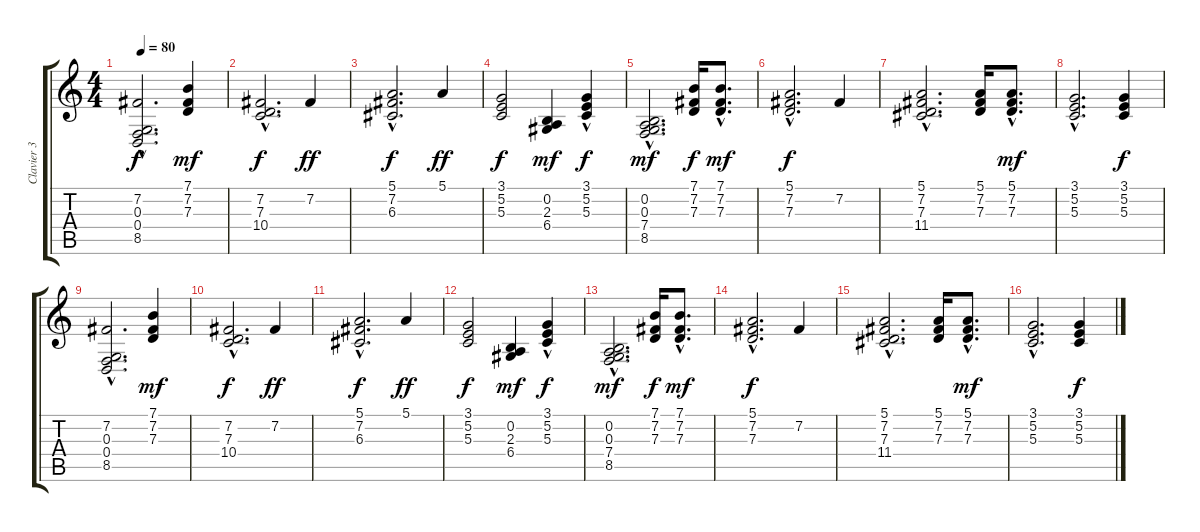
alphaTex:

\track ("Clavier 3" "Clavier 3") {instrument electricpiano2}
\staff {score tabs}
\tuning (E4 B3 G3 D3 A2 E2) {hide}
\ts (4 4)
\tempo 80
\clef g2
\ks c
(7.2{hac} 0.3{hac} 0.4{hac} 8.5).2{d dy f} (7.1 7.2 7.3).4{dy mf} |
(7.2{hac} 7.3 10.4{hac}).2{d dy f} 7.2.4{dy ff} |
(5.1 7.2{hac} 6.3).2{d dy f} 5.1.4{dy ff} |
(3.1 5.2 5.3).2{dy f} (0.2 2.3 6.4).4{dy mf} (3.1 5.2{hac} 5.3).4{dy f} |
(0.2{hac} 0.3{hac} 7.4{hac} 8.5{hac}).2{d dy mf} (7.1 7.2 7.3).16{dy f} (7.1{hac} 7.2{hac} 7.3{hac}).8{d dy mf} |
(5.1 7.2{hac} 7.3).2{d dy f} 7.2.4 |
(5.1{hac} 7.2 7.3 11.4).2{d} (5.1 7.2 7.3).16 (5.1{hac} 7.2{hac} 7.3{hac}).8{d dy mf} |
(3.1 5.2{hac} 5.3).2{d} (3.1 5.2 5.3).4{dy f} |
(7.2{hac} 0.3{hac} 0.4{hac} 8.5).2{d} (7.1 7.2 7.3).4{dy mf} |
(7.2{hac} 7.3 10.4{hac}).2{d dy f} 7.2.4{dy ff} |
(5.1 7.2{hac} 6.3).2{d dy f} 5.1.4{dy ff} |
(3.1 5.2 5.3).2{dy f} (0.2 2.3 6.4).4{dy mf} (3.1 5.2{hac} 5.3).4{dy f} |
(0.2{hac} 0.3{hac} 7.4{hac} 8.5{hac}).2{d dy mf} (7.1 7.2 7.3).16{dy f} (7.1{hac} 7.2{hac} 7.3{hac}).8{d dy mf} |
(5.1 7.2{hac} 7.3).2{d dy f} 7.2.4 |
(5.1{hac} 7.2 7.3 11.4).2{d} (5.1 7.2 7.3).16 (5.1{hac} 7.2{hac} 7.3{hac}).8{d dy mf} |
(3.1 5.2{hac} 5.3).2{d} (3.1 5.2 5.3).4{dy f}
